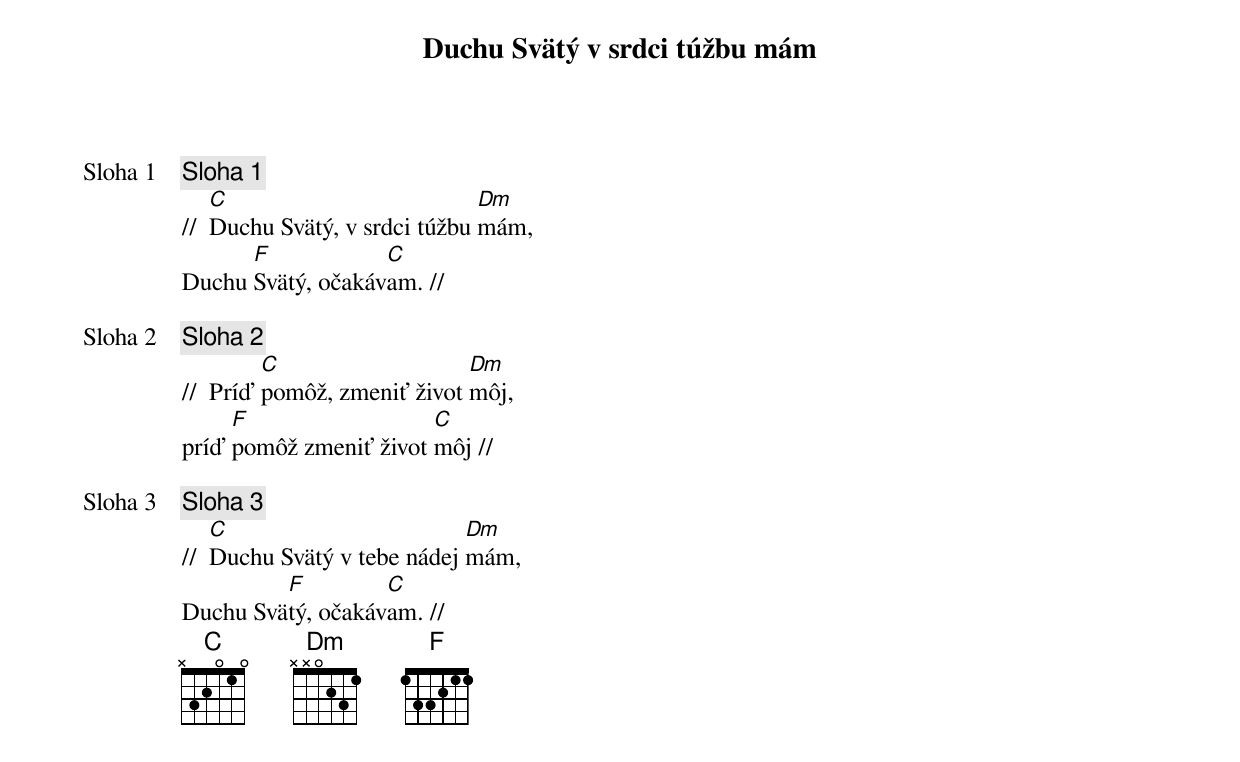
{title: Duchu Svätý v srdci túžbu mám}

{start_of_verse: Sloha 1}
{comment: Sloha 1}
//  [C]Duchu Svätý, v srdci túžbu [Dm]mám,
Duchu [F]Svätý, očakáv[C]am. //
{end_of_verse}

{start_of_verse: Sloha 2}
{comment: Sloha 2}
//  Príď [C]pomôž, zmeniť život [Dm]môj,
príď [F]pomôž zmeniť život [C]môj //
{end_of_verse}

{start_of_verse: Sloha 3}
{comment: Sloha 3}
//  [C]Duchu Svätý v tebe nádej [Dm]mám,
Duchu Svä[F]tý, očakáv[C]am. //
{end_of_verse}
